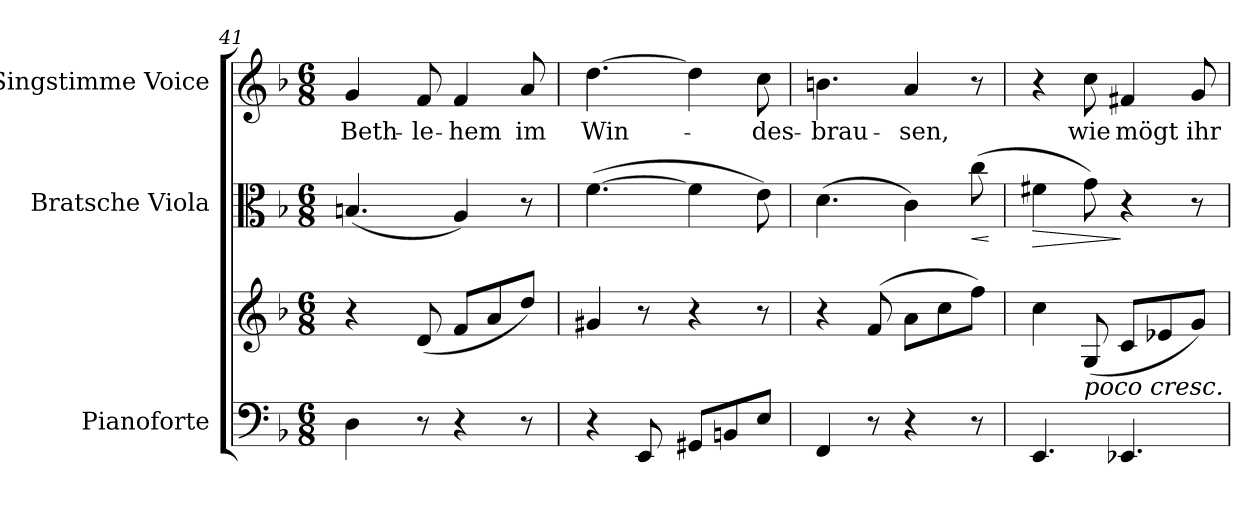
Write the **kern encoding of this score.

**kern	**kern	**kern	**dynam	**kern	**text
*part3	*part3	*part2	*part2	*part1	*part1
*staff4	*staff3	*staff2	*staff2	*staff1	*staff1
*I"Pianoforte	*	*I"Bratsche Viola	*	*I"Singstimme Voice	*
*I'Pno	*	*I'Vla	*	*	*
*clefF4	*clefG2	*clefC3	*	*clefG2	*
*k[b-]	*k[b-]	*k[b-]	*	*k[b-]	*
*M6/8	*M6/8	*M6/8	*	*M6/8	*
=41	=41	=41	=41	=41	=41
4D\	4r	(4.Bn/	.	4g/	Beth-
8r	(8d/	.	.	8f/	-le-
4r	8f/L	4A/)	.	4f/	-hem
.	8a/	.	.	.	.
8r	8dd/J)	8r	.	8a/	im
=42	=42	=42	=42	=42	=42
4r	4g#X/	([4.f\	.	[4.dd\	Win-
8EE/	8r	.	.	.	.
8GG#X/L	4r	4f\]	.	4dd\]	.
8BBn/	.	.	.	.	.
8E/J	8r	8e\)	.	8cc\	-des-
=43	=43	=43	=43	=43	=43
4FF/	4r	(4.d\	.	4.bn\	-brau-
8r	(8f/	.	.	.	.
4r	8a\L	4c\)	.	4a/	-sen,
.	8cc\	.	.	.	.
!	!	!	!LO:HP:b	!	!
8r	8ff\J)	(8cc\	<	8r	.
.	.	.	[	.	.
=44	=44	=44	=44	=44	=44
!	!	!	!LO:HP:b	!	!
4.EE/	4cc\	4f#X\	>	4r	.
!	!LO:TX:b:i:t=poco cresc.	!	!	!	!
.	(8G/	8g\)	.	8cc\	wie
4.EE-X/	8c/L	4r	]	4f#X/	mögt
.	8e-X/	.	.	.	.
.	8g/J)	8r	.	8g/	ihr
=	=	=	=	=	=
*-	*-	*-	*-	*-	*-
